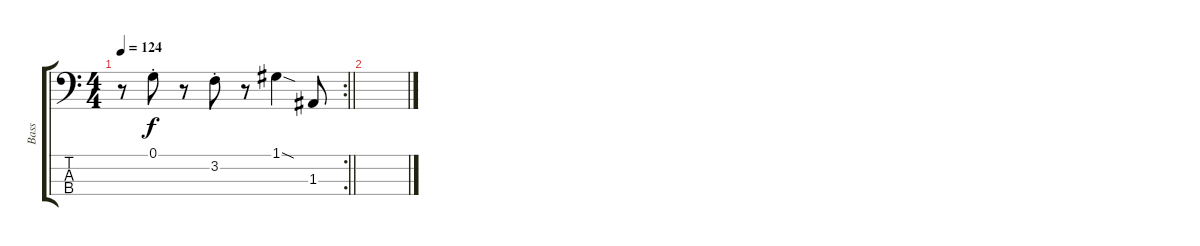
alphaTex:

\track ("Bass" "Bass") {instrument electricbassfinger}
\staff {score tabs}
\tuning (G2 D2 A1 E1) {hide}
\rc 2
\ts (4 4)
\tempo 124
\clef f4
\barLineRight lightlight
\ks c
r.8{dy f} 0.1{st}.8 r.8 3.2{st}.8 r.8 1.1{sod}.4 1.3.8 |
\section ("" "")
